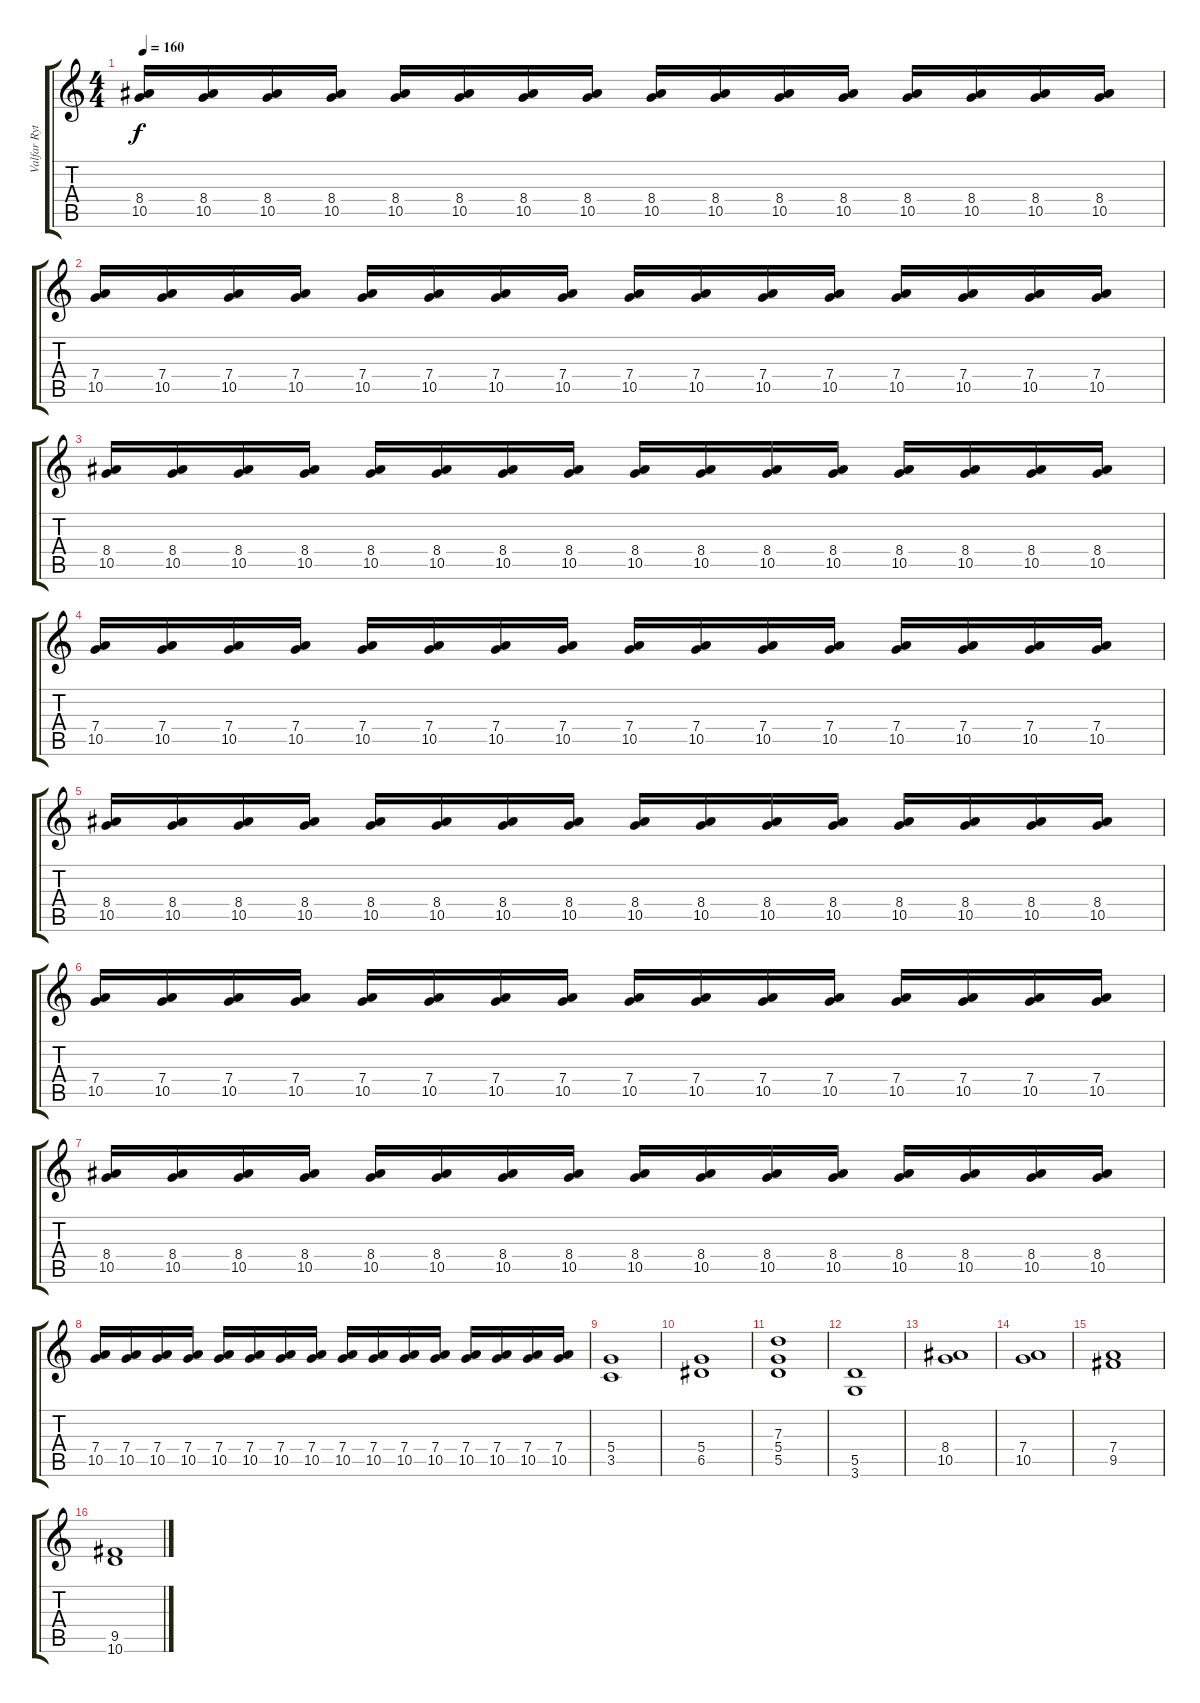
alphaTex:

\track ("Valfar Rytme gitar" "Valfar Ryt") {instrument overdrivenguitar}
\staff {score tabs}
\tuning (E4 B3 G3 D3 A2 E2) {hide}
\ts (4 4)
\tempo 160
\clef g2
\ks c
(8.4 10.5).16{dy f} (8.4 10.5).16 (8.4 10.5).16 (8.4 10.5).16 (8.4 10.5).16 (8.4 10.5).16 (8.4 10.5).16 (8.4 10.5).16 (8.4 10.5).16 (8.4 10.5).16 (8.4 10.5).16 (8.4 10.5).16 (8.4 10.5).16 (8.4 10.5).16 (8.4 10.5).16 (8.4 10.5).16 |
(7.4 10.5).16 (7.4 10.5).16 (7.4 10.5).16 (7.4 10.5).16 (7.4 10.5).16 (7.4 10.5).16 (7.4 10.5).16 (7.4 10.5).16 (7.4 10.5).16 (7.4 10.5).16 (7.4 10.5).16 (7.4 10.5).16 (7.4 10.5).16 (7.4 10.5).16 (7.4 10.5).16 (7.4 10.5).16 |
(8.4 10.5).16 (8.4 10.5).16 (8.4 10.5).16 (8.4 10.5).16 (8.4 10.5).16 (8.4 10.5).16 (8.4 10.5).16 (8.4 10.5).16 (8.4 10.5).16 (8.4 10.5).16 (8.4 10.5).16 (8.4 10.5).16 (8.4 10.5).16 (8.4 10.5).16 (8.4 10.5).16 (8.4 10.5).16 |
(7.4 10.5).16 (7.4 10.5).16 (7.4 10.5).16 (7.4 10.5).16 (7.4 10.5).16 (7.4 10.5).16 (7.4 10.5).16 (7.4 10.5).16 (7.4 10.5).16 (7.4 10.5).16 (7.4 10.5).16 (7.4 10.5).16 (7.4 10.5).16 (7.4 10.5).16 (7.4 10.5).16 (7.4 10.5).16 |
(8.4 10.5).16 (8.4 10.5).16 (8.4 10.5).16 (8.4 10.5).16 (8.4 10.5).16 (8.4 10.5).16 (8.4 10.5).16 (8.4 10.5).16 (8.4 10.5).16 (8.4 10.5).16 (8.4 10.5).16 (8.4 10.5).16 (8.4 10.5).16 (8.4 10.5).16 (8.4 10.5).16 (8.4 10.5).16 |
(7.4 10.5).16 (7.4 10.5).16 (7.4 10.5).16 (7.4 10.5).16 (7.4 10.5).16 (7.4 10.5).16 (7.4 10.5).16 (7.4 10.5).16 (7.4 10.5).16 (7.4 10.5).16 (7.4 10.5).16 (7.4 10.5).16 (7.4 10.5).16 (7.4 10.5).16 (7.4 10.5).16 (7.4 10.5).16 |
(8.4 10.5).16 (8.4 10.5).16 (8.4 10.5).16 (8.4 10.5).16 (8.4 10.5).16 (8.4 10.5).16 (8.4 10.5).16 (8.4 10.5).16 (8.4 10.5).16 (8.4 10.5).16 (8.4 10.5).16 (8.4 10.5).16 (8.4 10.5).16 (8.4 10.5).16 (8.4 10.5).16 (8.4 10.5).16 |
(7.4 10.5).16 (7.4 10.5).16 (7.4 10.5).16 (7.4 10.5).16 (7.4 10.5).16 (7.4 10.5).16 (7.4 10.5).16 (7.4 10.5).16 (7.4 10.5).16 (7.4 10.5).16 (7.4 10.5).16 (7.4 10.5).16 (7.4 10.5).16 (7.4 10.5).16 (7.4 10.5).16 (7.4 10.5).16 |
(5.4 3.5).1 |
(5.4 6.5).1 |
(7.3 5.4 5.5).1 |
(5.5 3.6).1 |
(8.4 10.5).1 |
(7.4 10.5).1 |
(7.4 9.5).1 |
(9.5 10.6).1
